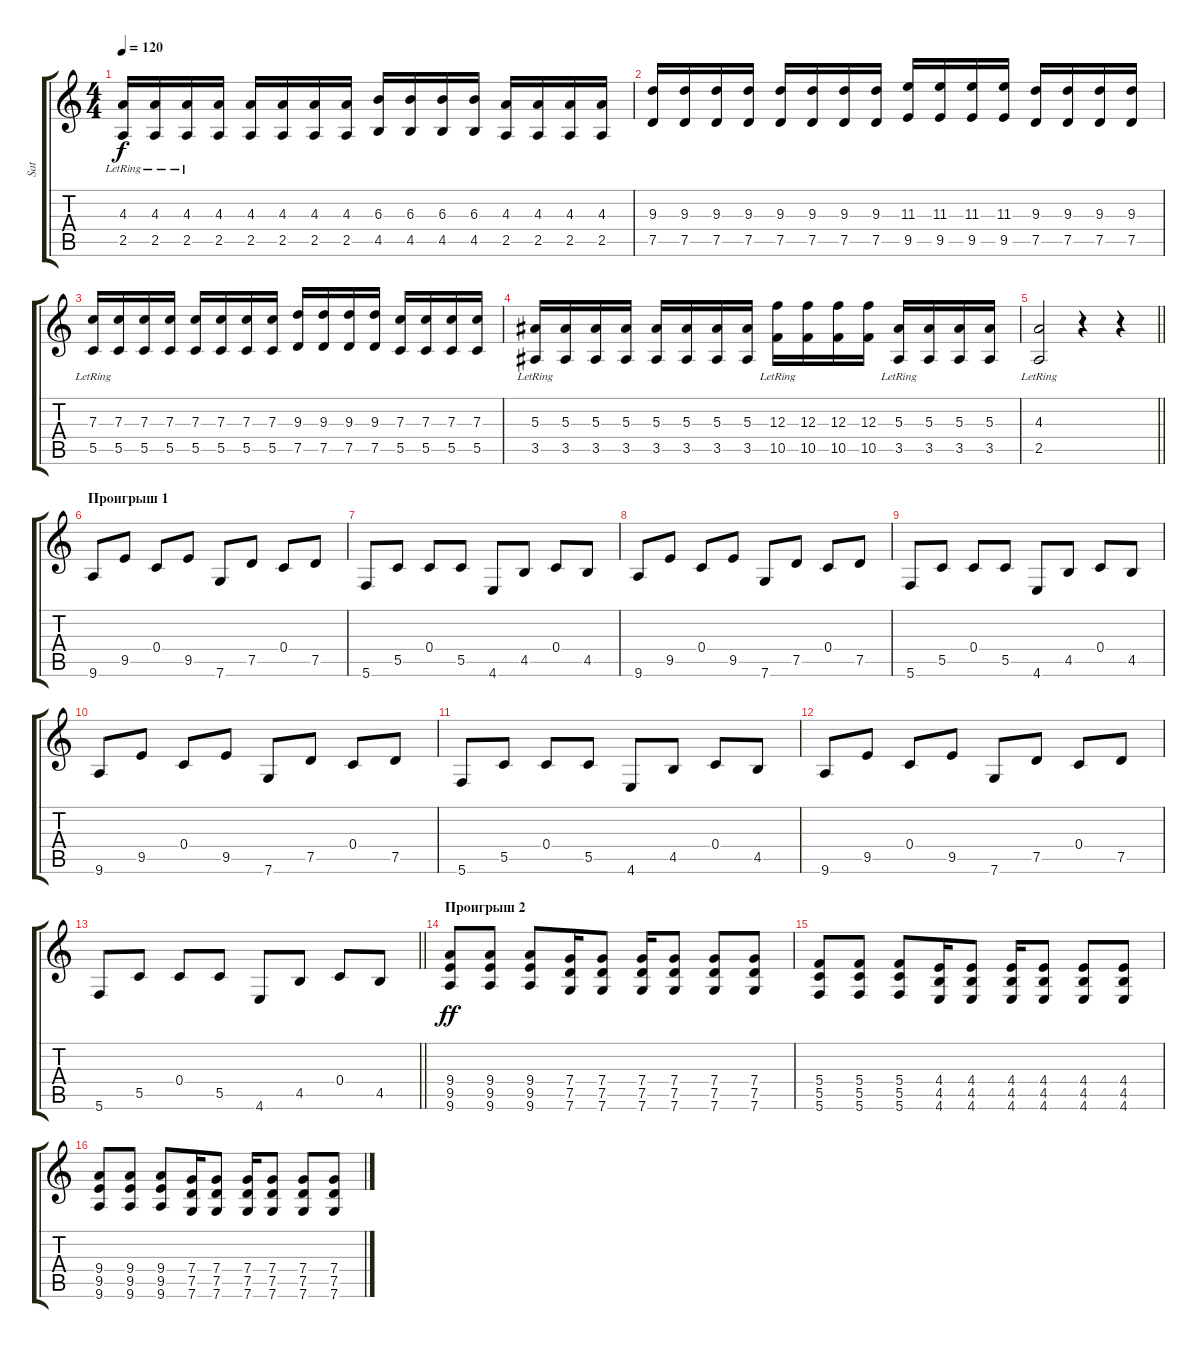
\track ("Sat" "Sat") {instrument acousticguitarsteel}
\staff {score tabs}
\tuning (D4 A3 F3 C3 G2 C2) {hide}
\ts (4 4)
\tempo 120
\clef g2
\ks c
(4.3 2.5{lr}).16{dy f} (4.3{lr} 2.5).16 (4.3{lr} 2.5).16 (4.3 2.5).16 (4.3 2.5).16 (4.3 2.5).16 (4.3 2.5).16 (4.3 2.5).16 (6.3 4.5).16 (6.3 4.5).16 (6.3 4.5).16 (6.3 4.5).16 (4.3 2.5).16 (4.3 2.5).16 (4.3 2.5).16 (4.3 2.5).16 |
(9.3 7.5).16{instrument distortionguitar} (9.3 7.5).16 (9.3 7.5).16 (9.3 7.5).16 (9.3 7.5).16 (9.3 7.5).16 (9.3 7.5).16 (9.3 7.5).16 (11.3 9.5).16 (11.3 9.5).16 (11.3 9.5).16 (11.3 9.5).16 (9.3 7.5).16 (9.3 7.5).16 (9.3 7.5).16 (9.3 7.5).16 |
(7.3 5.5{lr}).16 (7.3 5.5).16 (7.3 5.5).16 (7.3 5.5).16 (7.3 5.5).16 (7.3 5.5).16 (7.3 5.5).16 (7.3 5.5).16 (9.3 7.5).16 (9.3 7.5).16 (9.3 7.5).16 (9.3 7.5).16 (7.3 5.5).16 (7.3 5.5).16 (7.3 5.5).16 (7.3 5.5).16 |
(5.3 3.5{lr}).16 (5.3 3.5).16 (5.3 3.5).16 (5.3 3.5).16 (5.3 3.5).16 (5.3 3.5).16 (5.3 3.5).16 (5.3 3.5).16 (12.3{lr} 10.5).16 (12.3 10.5).16 (12.3 10.5).16 (12.3 10.5).16 (5.3 3.5{lr}).16 (5.3 3.5).16 (5.3 3.5).16 (5.3 3.5).16 |
\barLineRight lightlight
(4.3 2.5{lr}).2 r.4 r.4 |
\section ("" "Проигрыш 1")
9.6.8{instrument acousticguitarsteel} 9.5.8 0.4.8 9.5.8 7.6.8 7.5.8 0.4.8 7.5.8 |
5.6.8 5.5.8 0.4.8 5.5.8 4.6.8 4.5.8 0.4.8 4.5.8 |
9.6.8 9.5.8 0.4.8 9.5.8 7.6.8 7.5.8 0.4.8 7.5.8 |
5.6.8 5.5.8 0.4.8 5.5.8 4.6.8 4.5.8 0.4.8 4.5.8 |
9.6.8 9.5.8 0.4.8 9.5.8 7.6.8 7.5.8 0.4.8 7.5.8 |
5.6.8 5.5.8 0.4.8 5.5.8 4.6.8 4.5.8 0.4.8 4.5.8 |
9.6.8 9.5.8 0.4.8 9.5.8 7.6.8 7.5.8 0.4.8 7.5.8 |
\barLineRight lightlight
5.6.8 5.5.8 0.4.8 5.5.8 4.6.8 4.5.8 0.4.8 4.5.8 |
\section ("" "Проигрыш 2")
(9.4 9.5 9.6).8{dy ff instrument distortionguitar} (9.4 9.5 9.6).8 (9.4 9.5 9.6).8 (7.4 7.5 7.6).16 (7.4 7.5 7.6).8 (7.4 7.5 7.6).16 (7.4 7.5 7.6).8 (7.4 7.5 7.6).8 (7.4 7.5 7.6).8 |
(5.4 5.5 5.6).8 (5.4 5.5 5.6).8 (5.4 5.5 5.6).8 (4.4 4.5 4.6).16 (4.4 4.5 4.6).8 (4.4 4.5 4.6).16 (4.4 4.5 4.6).8 (4.4 4.5 4.6).8 (4.4 4.5 4.6).8 |
(9.4 9.5 9.6).8 (9.4 9.5 9.6).8 (9.4 9.5 9.6).8 (7.4 7.5 7.6).16 (7.4 7.5 7.6).8 (7.4 7.5 7.6).16 (7.4 7.5 7.6).8 (7.4 7.5 7.6).8 (7.4 7.5 7.6).8
